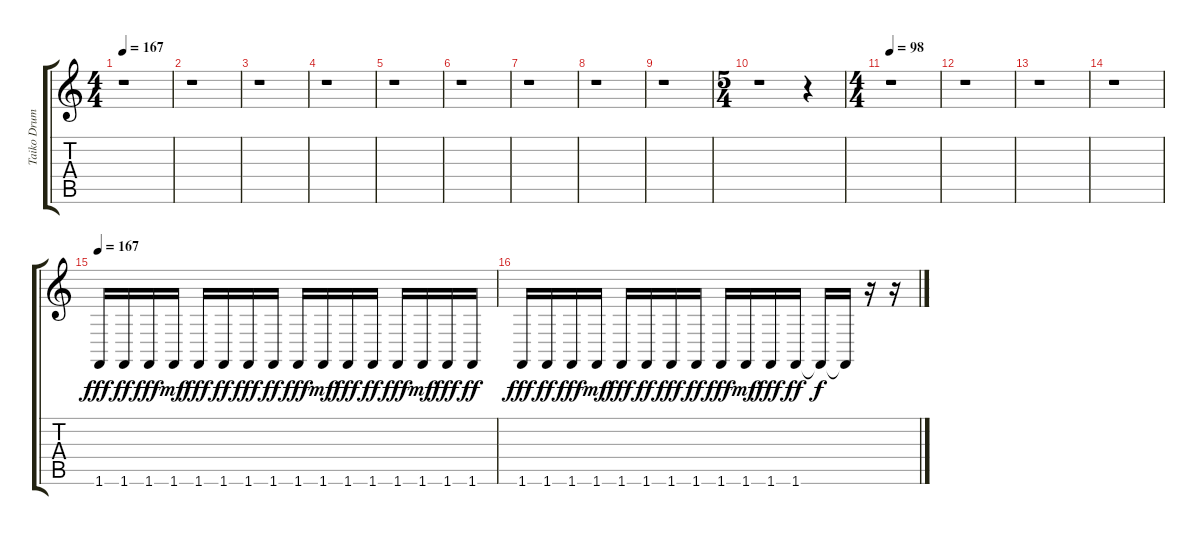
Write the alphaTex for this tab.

\track ("Taiko Drum" "Taiko Drum") {instrument taikodrum}
\staff {score tabs}
\tuning (E4 B3 G3 D3 A2 E2) {hide}
\ts (4 4)
\tempo 167
\clef g2
\ks c
r.1{dy fff} |
r.1 |
r.1 |
r.1 |
r.1 |
r.1 |
r.1 |
r.1 |
r.1 |
\ts (5 4)
r.1 r.4 |
\ts (4 4)
\tempo 98
r.1 |
r.1 |
r.1 |
r.1 |
\tempo 167
1.6.16 1.6.16{dy ff} 1.6.16{dy fff} 1.6.16{dy mf} 1.6.16{dy fff} 1.6.16{dy ff} 1.6.16{dy fff} 1.6.16{dy ff} 1.6.16{dy fff} 1.6.16{dy mf} 1.6.16{dy fff} 1.6.16{dy ff} 1.6.16{dy fff} 1.6.16{dy mf} 1.6.16{dy fff} 1.6.16{dy ff} |
1.6.16{dy fff} 1.6.16{dy ff} 1.6.16{dy fff} 1.6.16{dy mf} 1.6.16{dy fff} 1.6.16{dy ff} 1.6.16{dy fff} 1.6.16{dy ff} 1.6.16{dy fff} 1.6.16{dy mf} 1.6.16{dy fff} 1.6.16{dy ff} 1.6{t}.16{dy f} 1.6{t}.16 r.16 r.16
